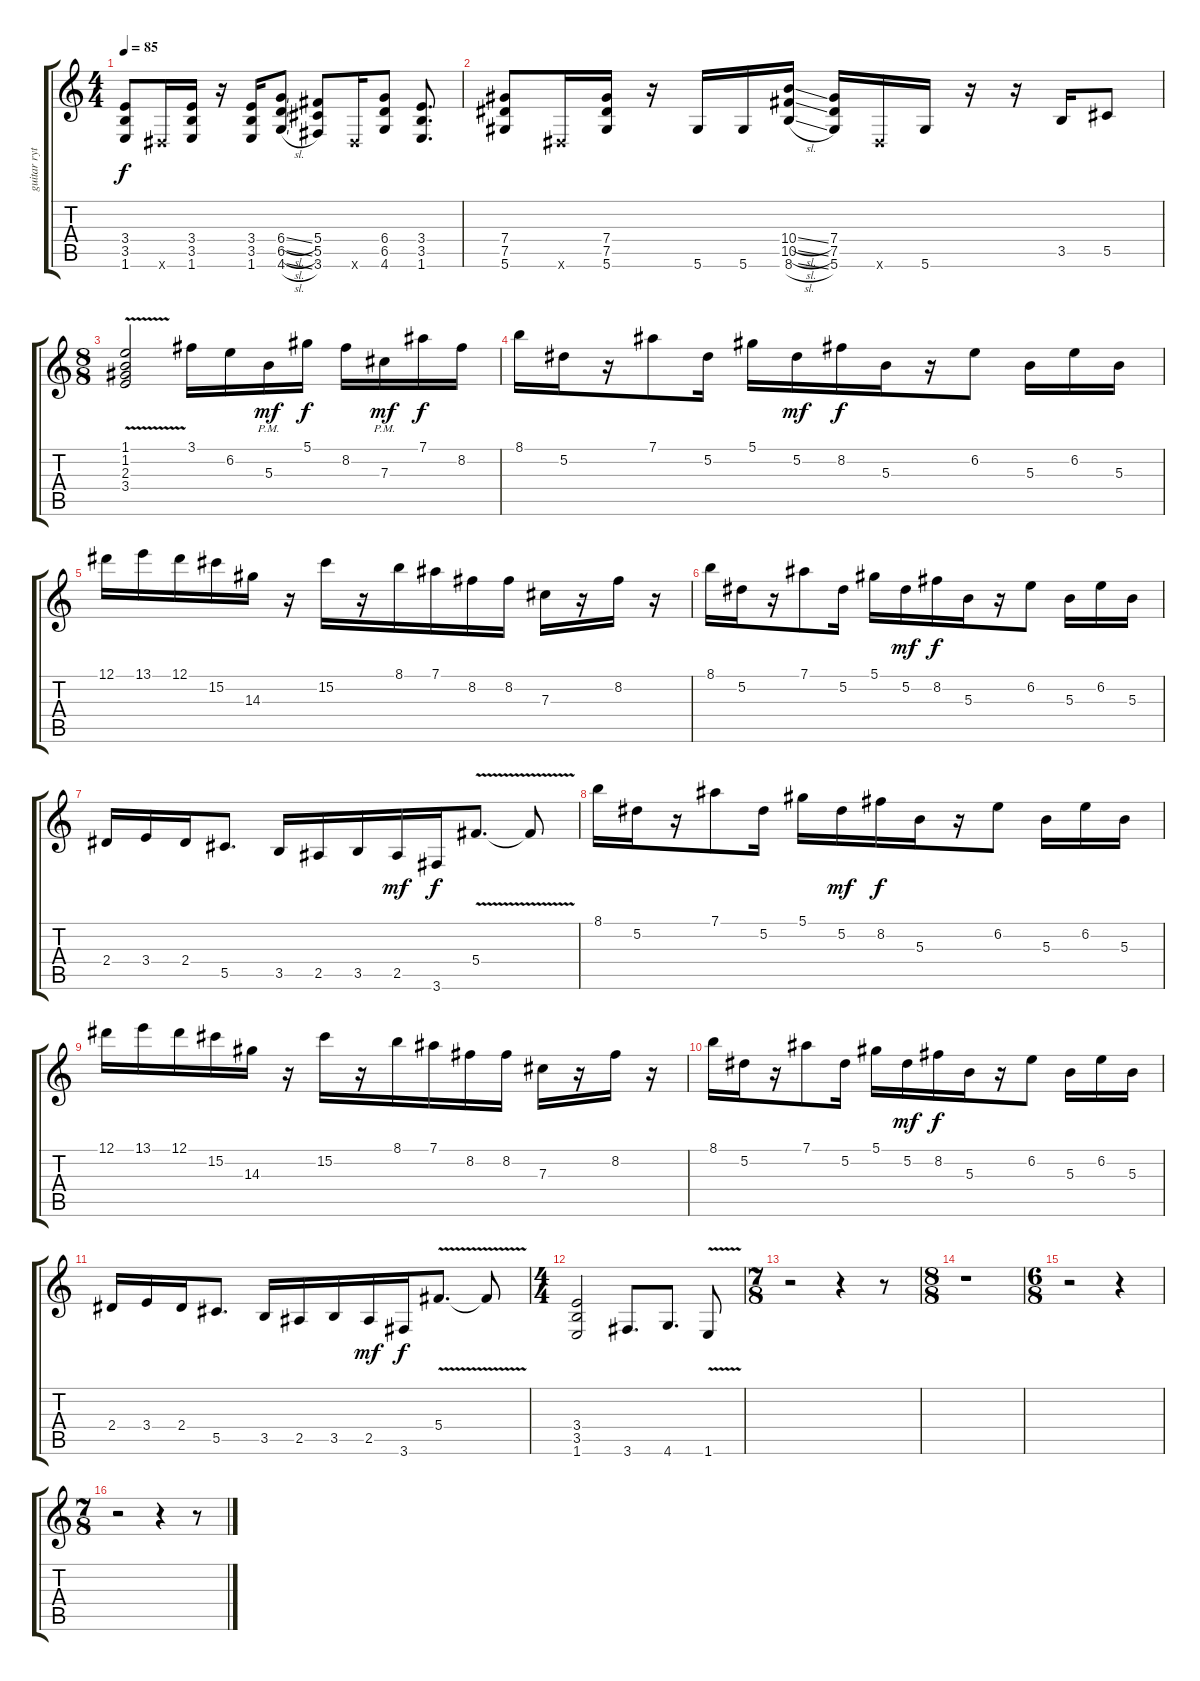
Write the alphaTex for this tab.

\track ("guitar rythm" "guitar ryt") {instrument acousticguitarsteel}
\staff {score tabs}
\tuning (Eb4 Bb3 Gb3 Db3 Ab2 Eb2) {hide}
\ts (4 4)
\tempo 85
\clef g2
\ks c
(3.4 3.5 1.6).8{dy f} 0.6{x}.16 (3.4 3.5 1.6).16 r.16 (3.4 3.5 1.6).16 (6.4{sl} 6.5{sl} 4.6{sl}).8 (5.4 5.5 3.6).8 0.6{x}.16 (6.4 6.5 4.6).8 (3.4 3.5 1.6).8{d} |
(7.4 7.5 5.6).8 0.6{x}.16 (7.4 7.5 5.6).16 r.16 5.6.16 5.6.16 (10.4{sl} 10.5{sl} 8.6{sl}).16 (7.4 7.5 5.6).16 0.6{x}.16 5.6.16 r.16 r.16 3.5.16 5.5.8 |
\ts (8 8)
(1.1 1.2 2.3 3.4{v}).2{balance 8} 3.1.16 6.2.16 5.3{pm}.16{dy mf} 5.1.16{dy f} 8.2.16 7.3{pm}.16{dy mf} 7.1.16{dy f} 8.2.16 |
8.1.16 5.2.16 r.16 7.1.8 5.2.16 5.1.16 5.2.16{dy mf} 8.2.16{dy f} 5.3.16 r.16 6.2.8 5.3.16 6.2.16 5.3.16 |
12.1.16 13.1.16 12.1.16 15.2.16 14.3.16 r.16 15.2.16 r.16 8.1.16 7.1.16 8.2.16 8.2.16 7.3.16 r.16 8.2.16 r.16 |
8.1.16 5.2.16 r.16 7.1.8 5.2.16 5.1.16 5.2.16{dy mf} 8.2.16{dy f} 5.3.16 r.16 6.2.8 5.3.16 6.2.16 5.3.16 |
2.4.16 3.4.16 2.4.16 5.5.8{d} 3.5.16 2.5.16 3.5.16 2.5.16{dy mf} 3.6.16{dy f} 5.4{v}.8{d} 5.4{t}.8 |
8.1.16 5.2.16 r.16 7.1.8 5.2.16 5.1.16 5.2.16{dy mf} 8.2.16{dy f} 5.3.16 r.16 6.2.8 5.3.16 6.2.16 5.3.16 |
12.1.16 13.1.16 12.1.16 15.2.16 14.3.16 r.16 15.2.16 r.16 8.1.16 7.1.16 8.2.16 8.2.16 7.3.16 r.16 8.2.16 r.16 |
8.1.16 5.2.16 r.16 7.1.8 5.2.16 5.1.16 5.2.16{dy mf} 8.2.16{dy f} 5.3.16 r.16 6.2.8 5.3.16 6.2.16 5.3.16 |
2.4.16 3.4.16 2.4.16 5.5.8{d} 3.5.16 2.5.16 3.5.16 2.5.16{dy mf} 3.6.16{dy f} 5.4{v}.8{d} 5.4{t}.8 |
\ts (4 4)
(3.4 3.5 1.6).2 3.6.8{d} 4.6.8{d} 1.6{v}.8 |
\ts (7 8)
r.2 r.4 r.8 |
\ts (8 8)
r.1 |
\ts (6 8)
r.2 r.4 |
\ts (7 8)
r.2 r.4 r.8
